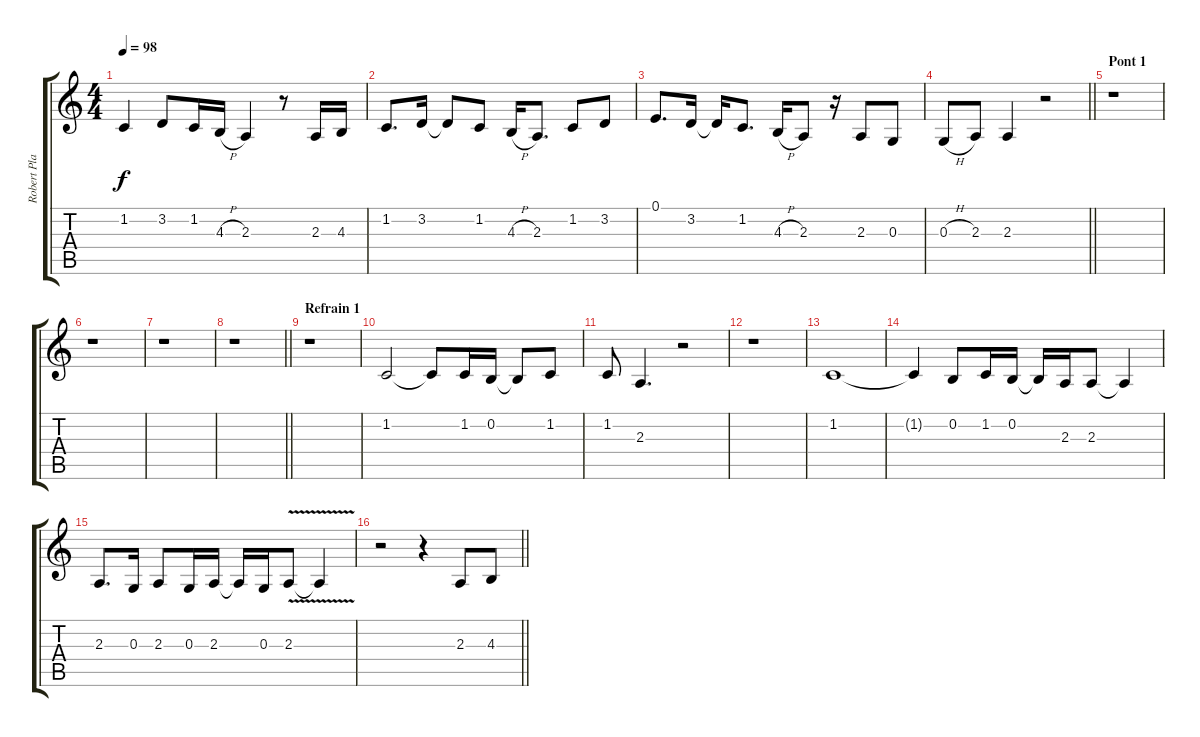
\track ("Robert Plant" "Robert Pla") {instrument synthvoice}
\staff {score tabs}
\tuning (E4 B3 G3 D3 A2 E2) {hide}
\ts (4 4)
\tempo 98
\clef g2
\ks c
1.2.4{dy f} 3.2.8 1.2.16 4.3{h}.16 2.3.4 r.8 2.3.16 4.3.16 |
1.2.8{d} 3.2.16 3.2{t}.8 1.2.8 4.3{h}.16 2.3.8{d} 1.2.8 3.2.8 |
0.1.8{d} 3.2.16 3.2{t}.16 1.2.8{d} 4.3{h}.16 2.3.8 r.16 2.3.8 0.3.8 |
\barLineRight lightlight
0.3{h}.8 2.3.8 2.3.4 r.2 |
\section ("" "Pont 1")
r.1 |
r.1 |
r.1 |
\barLineRight lightlight
r.1 |
\section ("" "Refrain 1")
r.1 |
1.2.2 1.2{t}.8 1.2.16 0.2.16 0.2{t}.8 1.2.8 |
1.2.8 2.3.4{d} r.2 |
r.1 |
1.2.1 |
1.2{t}.4 0.2.8 1.2.16 0.2.16 0.2{t}.16 2.3.16 2.3.8 2.3{t}.4 |
2.3.8{d} 0.3.16 2.3.8 0.3.16 2.3.16 2.3{t}.16 0.3.16 2.3{v}.8 2.3{t}.4 |
\barLineRight lightlight
r.2 r.4 2.3.8 4.3.8
